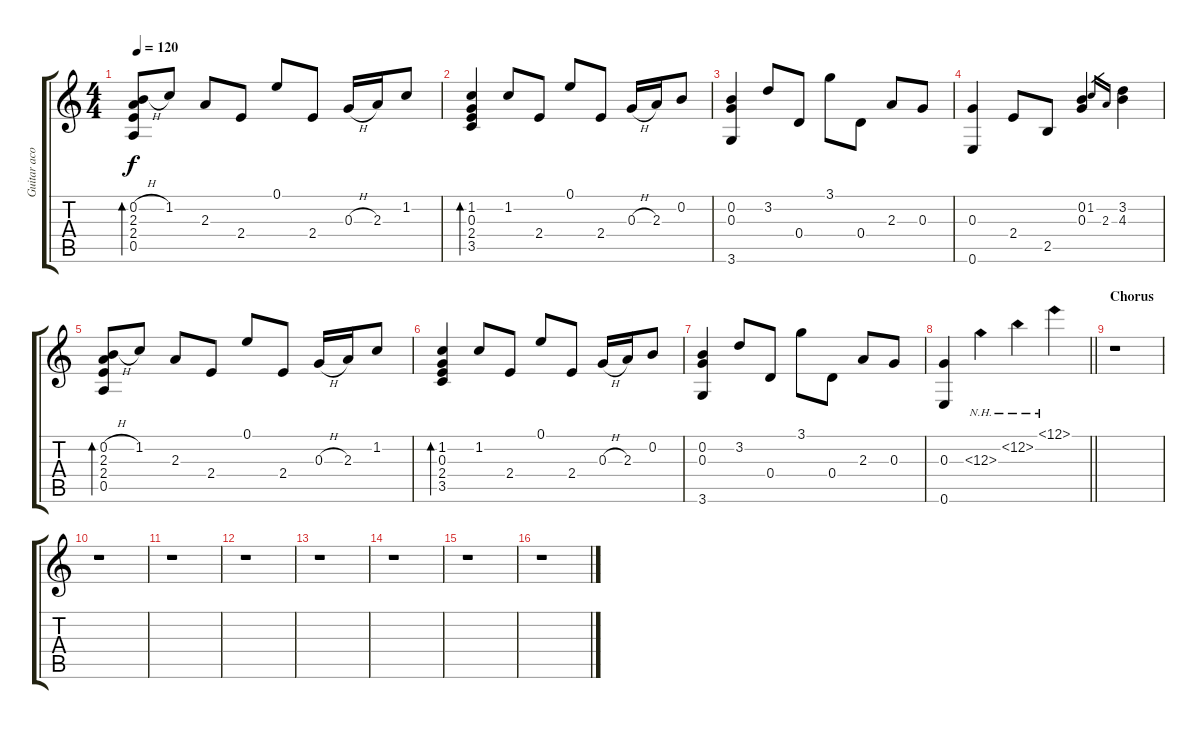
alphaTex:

\track ("Guitar acoustic 1" "Guitar aco") {instrument acousticguitarsteel}
\staff {score tabs}
\tuning (E4 B3 G3 D3 A2 E2) {hide}
\ts (4 4)
\tempo 120
\clef g2
\ks aminor
(0.2{h} 2.3 2.4 0.5).8{bd 120 dy f} 1.2.8 2.3.8 2.4.8 0.1.8 2.4.8 0.3{h}.16 2.3.16 1.2.8 |
(1.2 0.3 2.4 3.5).4{bd 120} 1.2.8 2.4.8 0.1.8 2.4.8 0.3{h}.16 2.3.16 0.2.8 |
(0.2 0.3 3.6).4 3.2.8 0.4.8 3.1.8 0.4.8 2.3.8 0.3.8 |
(0.3 0.6).4 2.4.8 2.5.8 (0.2 0.3).4 1.2.16{gr} 2.3.16{gr} (3.2 4.3).4 |
(0.2{h} 2.3 2.4 0.5).8{bd 120} 1.2.8 2.3.8 2.4.8 0.1.8 2.4.8 0.3{h}.16 2.3.16 1.2.8 |
(1.2 0.3 2.4 3.5).4{bd 120} 1.2.8 2.4.8 0.1.8 2.4.8 0.3{h}.16 2.3.16 0.2.8 |
(0.2 0.3 3.6).4 3.2.8 0.4.8 3.1.8 0.4.8 2.3.8 0.3.8 |
\barLineRight lightlight
(0.3 0.6).4 12.3{nh}.4 12.2{nh}.4 12.1{nh}.4 |
\section ("" "Chorus")
\ks c
r.1 |
r.1 |
r.1 |
r.1 |
r.1 |
r.1 |
r.1 |
r.1
